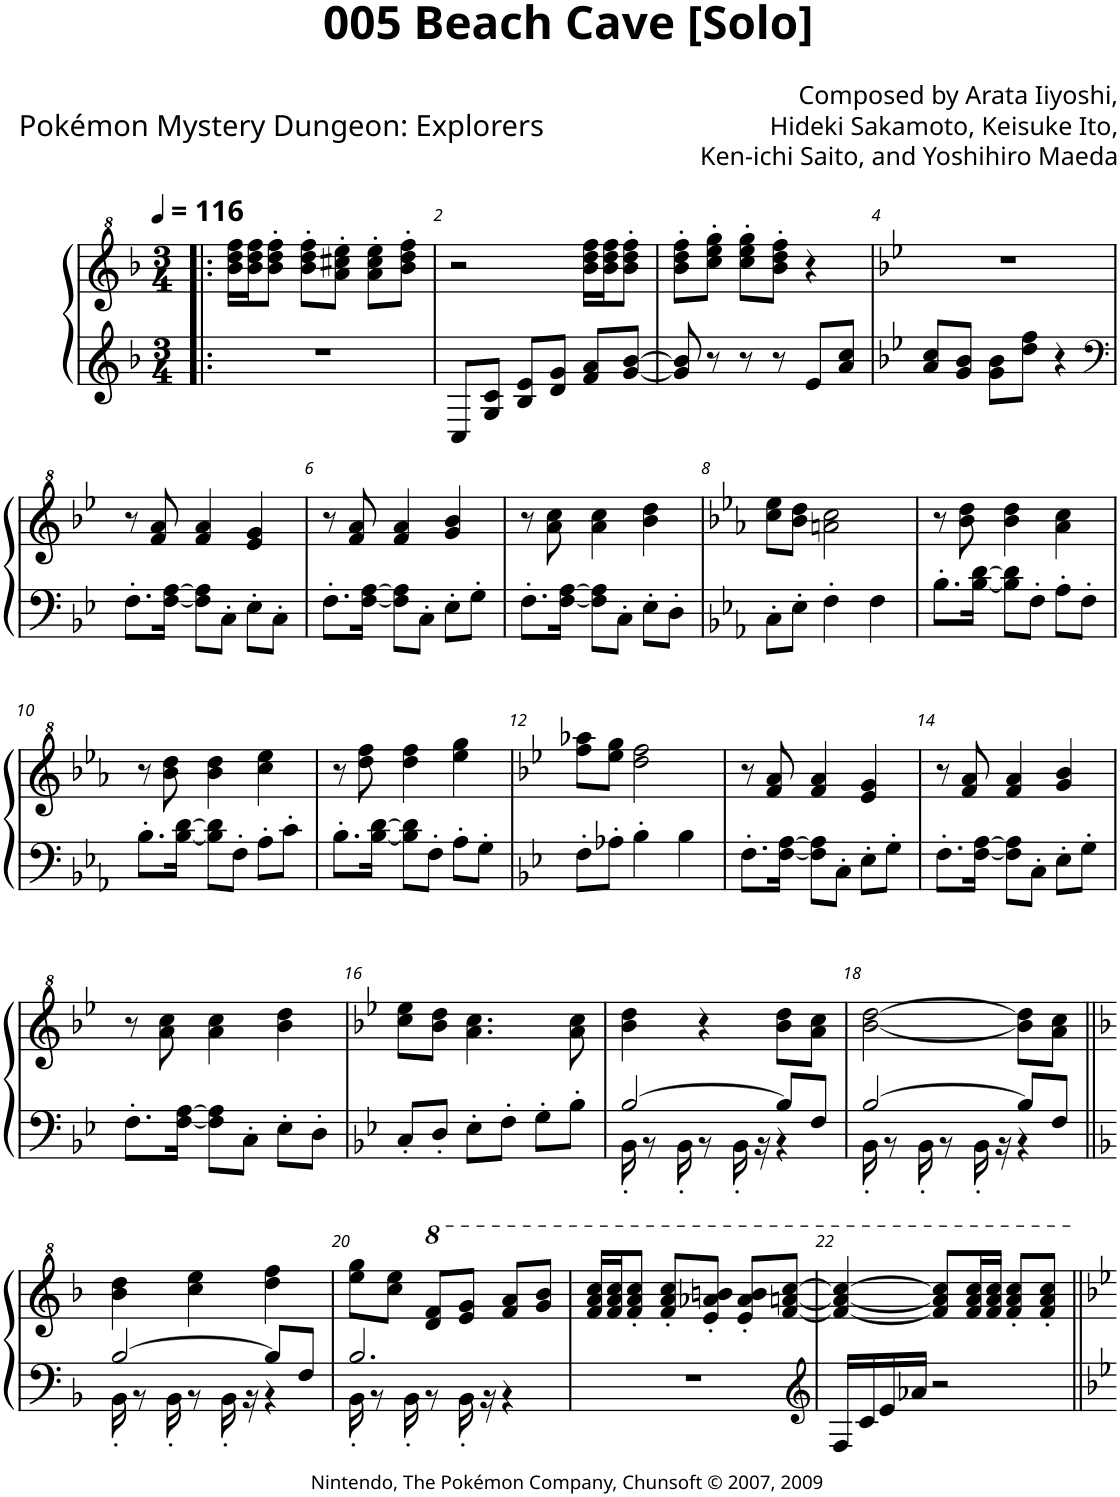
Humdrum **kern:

**kern	**kern
*part1	*part1
*staff2	*staff1
*I"Piano, Right	*
*I'Pno.	*
*clefG2	*clefG^2
*k[b-]	*k[b-]
*M3/4	*M3/4
*MM116	*MM116
=1!|:	=1!|:
2.r	16bb-\ 16ddd\ 16fff\LL
.	16bb-\ 16ddd\ 16fff\J
.	8bb-\' 8ddd\' 8fff\'J
.	8bb-\' 8ddd\' 8fff\'L
.	8aa\' 8ccc#X\' 8eee\'J
.	8aa\' 8ccc#\' 8eee\'L
.	8bb-\' 8ddd\' 8fff\'J
=2	=2
8C/L	2r
8G/ 8c/J	.
8B-/ 8e/L	.
8d/ 8g/J	.
8f/ 8a/L	16bb-\ 16ddd\ 16fff\LL
.	16bb-\ 16ddd\ 16fff\J
[8g/ [8b-/J	8bb-\' 8ddd\' 8fff\'J
=3	=3
8g/] 8b-/]	8bb-\' 8ddd\' 8fff\'L
8r	8ccc\' 8eee\' 8ggg\'J
8r	8ccc\' 8eee\' 8ggg\'L
8r	8bb-\' 8ddd\' 8fff\'J
8e/L	4r
8a/ 8cc/J	.
=4	=4
*k[b-e-]	*k[b-e-]
8a/ 8cc/L	2.r
8g/ 8b-/J	.
8g\ 8b-\L	.
8dd\ 8ff\J	.
4r	.
!!LO:LB:g=z
=5	=5
*clefF4	*
8.F'\L	8r
.	8ff/ 8aa/
[16F\ [16A\Jk	.
8F\] 8A\]L	4ff/ 4aa/
8C'\J	.
8E-'\L	4ee-/ 4gg/
8C'\J	.
=6	=6
8.F'\L	8r
.	8ff/ 8aa/
[16F\ [16A\Jk	.
8F\] 8A\]L	4ff/ 4aa/
8C'\J	.
8E-'\L	4gg/ 4bb-/
8G'\J	.
=7	=7
8.F'\L	8r
.	8aa\ 8ccc\
[16F\ [16A\Jk	.
8F\] 8A\]L	4aa\ 4ccc\
8C'\J	.
8E-'\L	4bb-\ 4ddd\
8D'\J	.
=8	=8
*k[b-e-a-]	*k[b-e-a-]
8C'\L	8ccc\ 8eee-\L
8E-'\J	8bb-\ 8ddd\J
4F'\	2aan\ 2ccc\
4F\	.
=9	=9
8.B-'\L	8r
.	8bb-\ 8ddd\
[16B-\ [16d\Jk	.
8B-\] 8d\]L	4bb-\ 4ddd\
8F'\J	.
8A-'\L	4aa-\ 4ccc\
8F'\J	.
!!LO:LB:g=z
=10	=10
8.B-'\L	8r
.	8bb-\ 8ddd\
[16B-\ [16d\Jk	.
8B-\] 8d\]L	4bb-\ 4ddd\
8F'\J	.
8A-'\L	4ccc\ 4eee-\
8c'\J	.
=11	=11
8.B-'\L	8r
.	8ddd\ 8fff\
[16B-\ [16d\Jk	.
8B-\] 8d\]L	4ddd\ 4fff\
8F'\J	.
8A-'\L	4eee-\ 4ggg\
8G'\J	.
=12	=12
*k[b-e-]	*k[b-e-]
8F'\L	8fff\ 8aaa-X\L
8A-X'\J	8eee-\ 8ggg\J
4B-'\	2ddd\ 2fff\
4B-\	.
=13	=13
8.F'\L	8r
.	8ff/ 8aa/
[16F\ [16A\Jk	.
8F\] 8A\]L	4ff/ 4aa/
8C'\J	.
8E-'\L	4ee-/ 4gg/
8G'\J	.
=14	=14
8.F'\L	8r
.	8ff/ 8aa/
[16F\ [16A\Jk	.
8F\] 8A\]L	4ff/ 4aa/
8C'\J	.
8E-'\L	4gg/ 4bb-/
8G'\J	.
!!LO:LB:g=z
=15	=15
8.F'\L	8r
.	8aa\ 8ccc\
[16F\ [16A\Jk	.
8F\] 8A\]L	4aa\ 4ccc\
8C'\J	.
8E-'\L	4bb-\ 4ddd\
8D'\J	.
=16	=16
*k[b-e-]	*k[b-e-]
8C'/L	8ccc\ 8eee-\L
8D'/J	8bb-\ 8ddd\J
8E-'\L	4.aa\ 4.ccc\
8F'\J	.
8G'\L	.
8B-'\J	8aa\ 8ccc\
=17	=17
*^	*
[2B-/	16BB-'\	4bb-\ 4ddd\
.	8r	.
.	16BB-'\	.
.	8r	4r
.	16BB-'\	.
.	16r	.
8B-/L]	4r	8bb-\ 8ddd\L
8F/J	.	8aa\ 8ccc\J
=18	=18	=18
[2B-/	16BB-'\	[2bb-\ [2ddd\
.	8r	.
.	16BB-'\	.
.	8r	.
.	16BB-'\	.
.	16r	.
8B-/L]	4r	8bb-\] 8ddd\]L
8F/J	.	8aa\ 8ccc\J
!!LO:LB:g=z
=19||	=19||	=19||
*k[b-]	*	*k[b-]
[2B-/	16BB-'\	4bb-\ 4ddd\
.	8r	.
.	16BB-'\	.
.	8r	4ccc\ 4eee\
.	16BB-'\	.
.	16r	.
8B-/L]	4r	4ddd\ 4fff\
8F/J	.	.
=20	=20	=20
2.B-/	16BB-'\	8eee\ 8ggg\L
.	8r	.
.	.	8ccc\ 8eee\J
.	16BB-'\	.
.	8r	8ddd/ 8fff/L
.	16BB-'\	8eee/ 8ggg/J
.	16r	.
.	4r	8fff/ 8aaa/L
.	.	8ggg/ 8bbb-/J
*v	*v	*
=21	=21
2.r	16fff/ 16aaa/ 16cccc/LL
.	16fff/ 16aaa/ 16cccc/J
.	8fff/' 8aaa/' 8cccc/'J
.	8fff/' 8aaa/' 8cccc/'L
.	8eee/' 8aaa-X/' 8bbbn/'J
.	8eee/' 8aaa-/' 8bbb/'L
.	[8fff/ [8aaan/ [8cccc/J
=22	=22
*clefG2	*
16F/LL	4fff/_ 4aaa/_ 4cccc/_
16c/	.
16e/	.
16a-X/JJ	.
2r	8fff/] 8aaa/] 8cccc/]L
.	16fff/ 16aaa/ 16cccc/L
.	16fff/ 16aaa/ 16cccc/JJ
.	8fff/' 8aaa/' 8cccc/'L
.	8fff/' 8aaa/' 8cccc/'J
=||	=||
*-	*-
